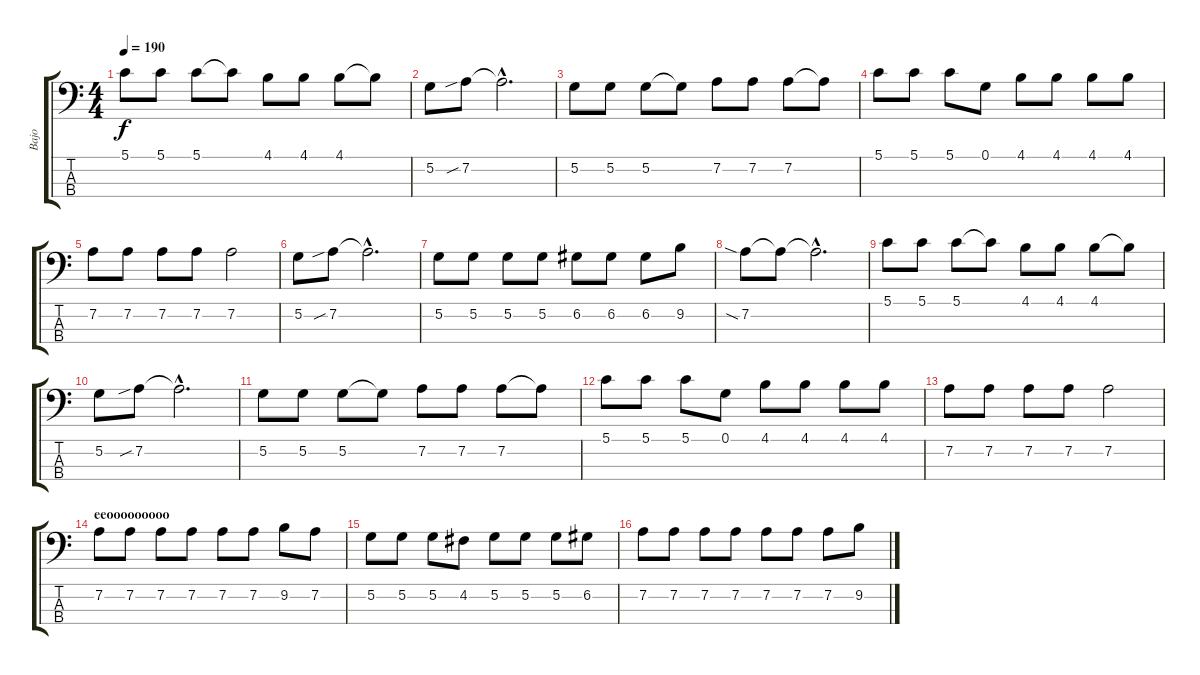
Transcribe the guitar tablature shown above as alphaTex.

\track ("Bajo" "Bajo") {instrument electricbassfinger}
\staff {score tabs}
\tuning (G2 D2 A1 E1) {hide}
\ts (4 4)
\tempo 190
\clef f4
\ks c
5.1.8{dy f} 5.1.8 5.1.8 5.1{t}.8 4.1.8 4.1.8 4.1.8 4.1{t}.8 |
5.2.8 7.2{sib}.8 7.2{hac t}.2{d} |
5.2.8 5.2.8 5.2.8 5.2{t}.8 7.2.8 7.2.8 7.2.8 7.2{t}.8 |
5.1.8 5.1.8 5.1.8 0.1.8 4.1.8 4.1.8 4.1.8 4.1.8 |
7.2.8 7.2.8 7.2.8 7.2.8 7.2.2 |
5.2.8 7.2{sib}.8 7.2{hac t}.2{d} |
5.2.8 5.2.8 5.2.8 5.2.8 6.2.8 6.2.8 6.2.8 9.2.8 |
7.2{sia}.8 7.2{t}.8 7.2{hac t}.2{d} |
5.1.8 5.1.8 5.1.8 5.1{t}.8 4.1.8 4.1.8 4.1.8 4.1{t}.8 |
5.2.8 7.2{sib}.8 7.2{hac t}.2{d} |
5.2.8 5.2.8 5.2.8 5.2{t}.8 7.2.8 7.2.8 7.2.8 7.2{t}.8 |
5.1.8 5.1.8 5.1.8 0.1.8 4.1.8 4.1.8 4.1.8 4.1.8 |
7.2.8 7.2.8 7.2.8 7.2.8 7.2.2 |
\section ("" "eeooooooooo")
7.2.8 7.2.8 7.2.8 7.2.8 7.2.8 7.2.8 9.2.8 7.2.8 |
5.2.8 5.2.8 5.2.8 4.2.8 5.2.8 5.2.8 5.2.8 6.2.8 |
7.2.8 7.2.8 7.2.8 7.2.8 7.2.8 7.2.8 7.2.8 9.2.8
